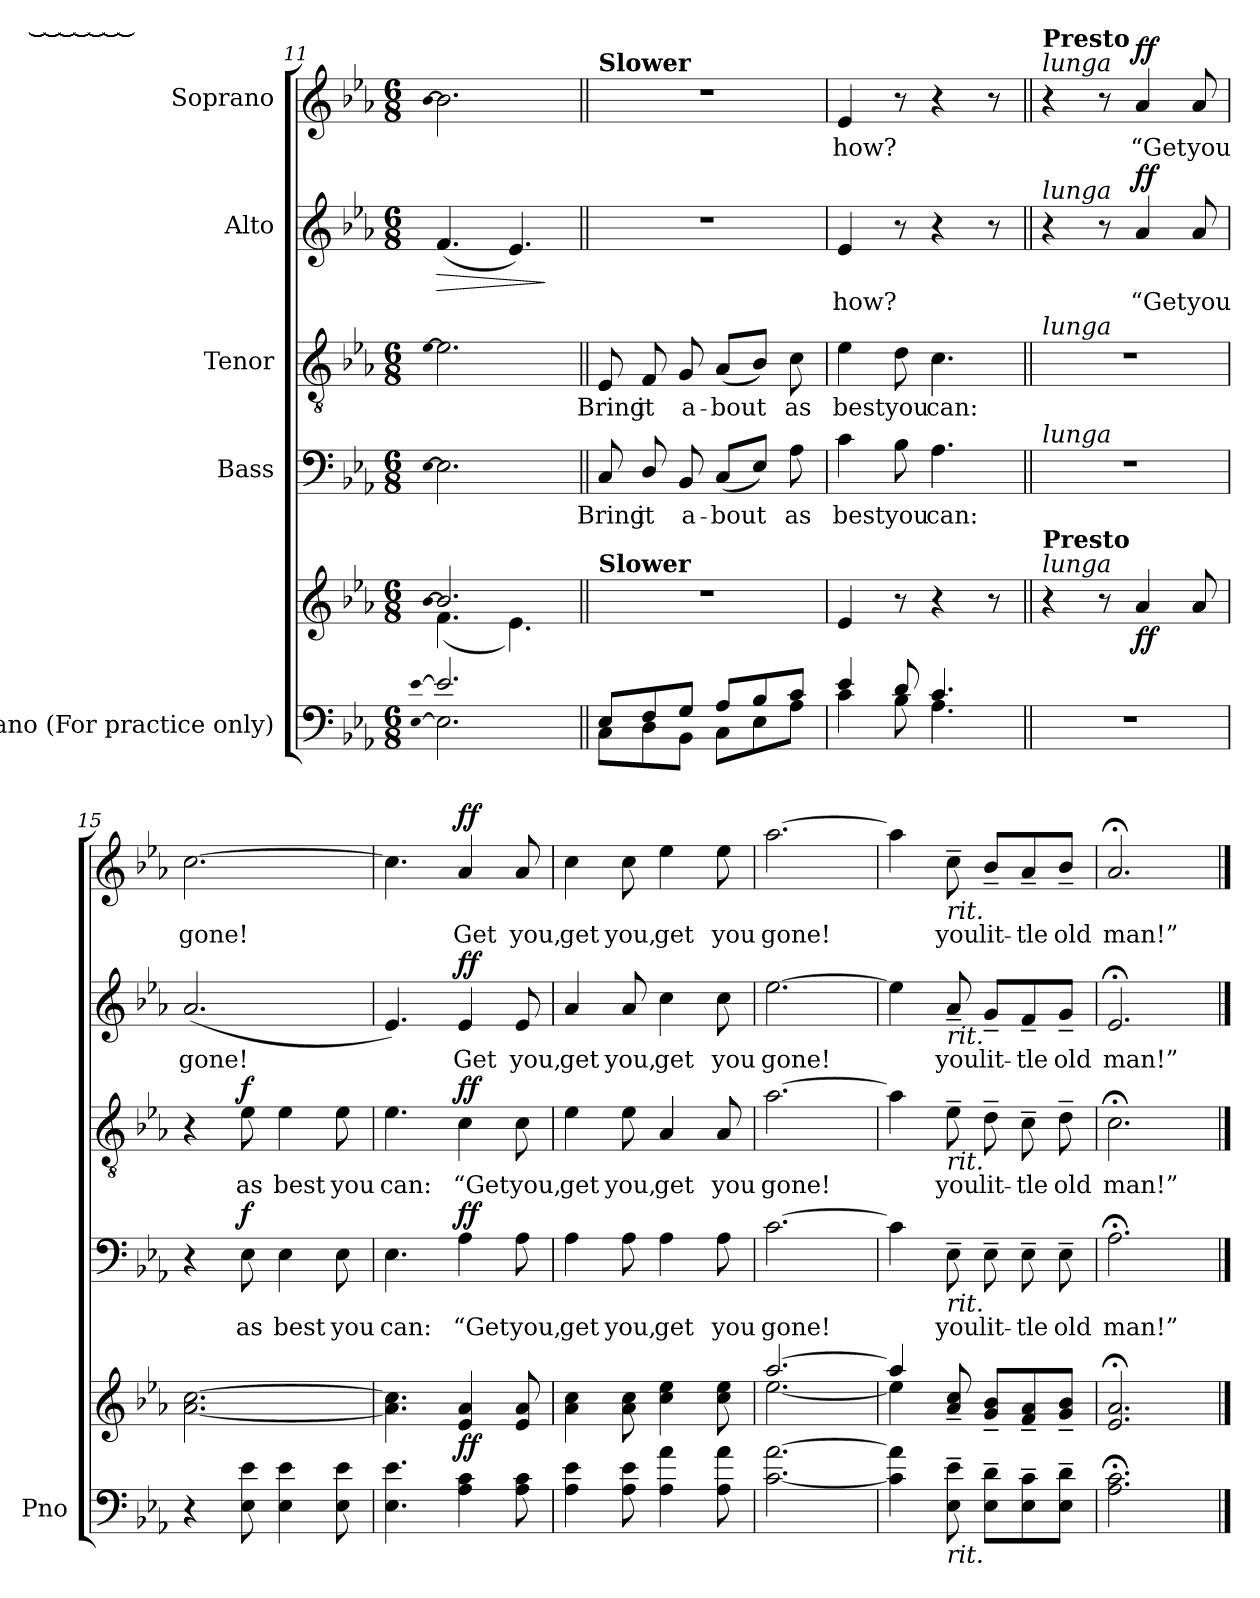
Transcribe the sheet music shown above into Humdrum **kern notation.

**kern	**kern	**dynam	**kern	**text	**dynam	**kern	**text	**dynam	**kern	**text	**dynam	**kern	**text	**dynam
*part5	*part5	*part5	*part4	*part4	*part4	*part3	*part3	*part3	*part2	*part2	*part2	*part1	*part1	*part1
*staff6	*staff5	*staff5/6	*staff4	*staff4	*staff4	*staff3	*staff3	*staff3	*staff2	*staff2	*staff2	*staff1	*staff1	*staff1
*I"Piano (For practice only)	*	*	*I"Bass	*	*	*I"Tenor	*	*	*I"Alto	*	*	*I"Soprano	*	*
*I'Pno	*	*	*	*	*	*	*	*	*	*	*	*	*	*
*clefF4	*clefG2	*	*clefF4	*	*	*clefGv2	*	*	*clefG2	*	*	*clefG2	*	*
*k[b-e-a-]	*k[b-e-a-]	*	*k[b-e-a-]	*	*	*k[b-e-a-]	*	*	*k[b-e-a-]	*	*	*k[b-e-a-]	*	*
*M6/8	*M6/8	*	*M6/8	*	*	*M6/8	*	*	*M6/8	*	*	*M6/8	*	*
=11	=11	=11	=11	=11	=11	=11	=11	=11	=11	=11	=11	=11	=11	=11
*^	*	*	*	*	*	*	*	*	*	*	*	*	*	*
[qe-	[qE-	[qb-	.	[qE-	.	.	[qe-	.	.	.	.	.	[qb-	.	.
*	*	*^	*	*	*	*	*	*	*	*	*	*	*	*	*
!	!	!	!	!	!	!LO:LY:b	!	!	!LO:LY:b	!	!	!LO:LY:b	!LO:HP:b	!	!LO:LY:b	!
2.e-/]	2.E-\]	2.b-/]	(4.f\	.	2.E-\]	________	.	2.e-\]	________	.	(4.f/	________	>	2.b-\]	________	.
.	.	.	4.e-\)	.	.	.	.	.	.	.	4.e-/)	.	.	.	.	.
*v	*v	*	*	*	*	*	*	*	*	*	*	*	*	*	*	*
*	*v	*v	*	*	*	*	*	*	*	*	*	*	*	*	*
.	.	.	.	.	.	.	.	.	.	.	]	.	.	.
!!LO:PB:g=z
=12||	=12||	=12||	=12||	=12||	=12||	=12||	=12||	=12||	=12||	=12||	=12||	=12||	=12||	=12||
*^	*	*	*	*	*	*	*	*	*	*	*	*	*	*
!	!	!	!	!	!	!	!	!	!	!	!	!	!LO:TX:a:B:t=Slower	!	!
!	!	!LO:TX:a:B:t=Slower	!	!	!	!	!	!	!	!	!	!	!	!	!
!	!	!	!	!	!LO:LY:b	!	!	!LO:LY:b	!	!	!	!	!	!	!
8E-/L	8C\L	2.r	.	8C/	Bring	.	8E-/	Bring	.	2.r	.	.	2.r	.	.
!	!	!	!	!	!LO:LY:b	!	!	!LO:LY:b	!	!	!	!	!	!	!
8F/	8D\	.	.	8D/	it	.	8F/	it	.	.	.	.	.	.	.
!	!	!	!	!	!LO:LY:b	!	!	!LO:LY:b	!	!	!	!	!	!	!
8G/J	8BB-\J	.	.	8BB-/	a-	.	8G/	a-	.	.	.	.	.	.	.
!	!	!	!	!	!LO:LY:b	!	!	!LO:LY:b	!	!	!	!	!	!	!
8A-/L	8C\L	.	.	(8C/L	-bout	.	(8A-/L	-bout	.	.	.	.	.	.	.
8B-/	8E-\	.	.	8E-/J)	.	.	8B-/J)	.	.	.	.	.	.	.	.
!	!	!	!	!	!LO:LY:b	!	!	!LO:LY:b	!	!	!	!	!	!	!
8c/J	8A-\J	.	.	8A-\	as	.	8c\	as	.	.	.	.	.	.	.
=13	=13	=13	=13	=13	=13	=13	=13	=13	=13	=13	=13	=13	=13	=13	=13
!	!	!	!	!	!LO:LY:b	!	!	!LO:LY:b	!	!	!LO:LY:b	!	!	!LO:LY:b	!
4e-/	4c\	4e-/	.	4c\	best	.	4e-\	best	.	4e-/	how?	.	4e-/	how?	.
!	!	!	!	!	!LO:LY:b	!	!	!LO:LY:b	!	!	!	!	!	!	!
8d/	8B-\	8r	.	8B-\	you	.	8d\	you	.	8r	.	.	8r	.	.
!	!	!	!	!	!LO:LY:b	!	!	!LO:LY:b	!	!	!	!	!	!	!
4.c/	4.A-\	4r	.	4.A-\	can:	.	4.c\	can:	.	4r	.	.	4r	.	.
.	.	8r	.	.	.	.	.	.	.	8r	.	.	8r	.	.
*v	*v	*	*	*	*	*	*	*	*	*	*	*	*	*	*
=14||	=14||	=14||	=14||	=14||	=14||	=14||	=14||	=14||	=14||	=14||	=14||	=14||	=14||	=14||
!	!	!	!	!	!	!	!	!	!	!	!	!LO:TX:a:i:t=lunga	!	!
!	!	!	!	!	!	!	!	!	!	!	!	!LO:TX:a:B:t=Presto	!	!
!	!	!	!	!	!	!	!	!	!LO:TX:a:i:t=lunga	!	!	!	!	!
!	!	!	!	!	!	!LO:TX:a:i:t=lunga	!	!	!	!	!	!	!	!
!	!	!	!LO:TX:a:i:t=lunga	!	!	!	!	!	!	!	!	!	!	!
!	!LO:TX:a:i:t=lunga	!	!	!	!	!	!	!	!	!	!	!	!	!
!	!LO:TX:a:B:t=Presto	!	!	!	!	!	!	!	!	!	!	!	!	!
2.r	4r	.	2.r	.	.	2.r	.	.	4r	.	.	4r	.	.
.	8r	.	.	.	.	.	.	.	8r	.	.	8r	.	.
!	!	!LO:DY:b	!	!	!	!	!	!	!	!LO:LY:b	!LO:DY:a	!	!LO:LY:b	!LO:DY:a
.	4a-/	ff	.	.	.	.	.	.	4a-/	“Get	ff	4a-/	“Get	ff
!	!	!	!	!	!	!	!	!	!	!LO:LY:b	!	!	!LO:LY:b	!
.	8a-/	.	.	.	.	.	.	.	8a-/	you	.	8a-/	you	.
=15	=15	=15	=15	=15	=15	=15	=15	=15	=15	=15	=15	=15	=15	=15
!	!	!	!	!	!	!	!	!	!	!LO:LY:b	!	!	!LO:LY:b	!
4r	[2.a-\ [2.cc\	.	4r	.	.	4r	.	.	(2.a-/	gone!	.	[2.cc\	gone!	.
!	!	!	!	!LO:LY:b	!LO:DY:a	!	!LO:LY:b	!LO:DY:a	!	!	!	!	!	!
8E-\ 8e-\	.	.	8E-\	as	f	8e-\	as	f	.	.	.	.	.	.
!	!	!	!	!LO:LY:b	!	!	!LO:LY:b	!	!	!	!	!	!	!
4E-\ 4e-\	.	.	4E-\	best	.	4e-\	best	.	.	.	.	.	.	.
!	!	!	!	!LO:LY:b	!	!	!LO:LY:b	!	!	!	!	!	!	!
8E-\ 8e-\	.	.	8E-\	you	.	8e-\	you	.	.	.	.	.	.	.
!!LO:LB:g=z
=16	=16	=16	=16	=16	=16	=16	=16	=16	=16	=16	=16	=16	=16	=16
!	!	!	!	!LO:LY:b	!	!	!LO:LY:b	!	!	!	!	!	!	!
4.E-\ 4.e-\	4.a-\] 4.cc\]	.	4.E-\	can:	.	4.e-\	can:	.	4.e-/)	.	.	4.cc\]	.	.
!	!	!LO:DY:b	!	!LO:LY:b	!LO:DY:a	!	!LO:LY:b	!LO:DY:a	!	!LO:LY:b	!LO:DY:a	!	!LO:LY:b	!LO:DY:a
4A-\ 4c\	4e-/ 4a-/	ff	4A-\	“Get	ff	4c\	“Get	ff	4e-/	Get	ff	4a-/	Get	ff
!	!	!	!	!LO:LY:b	!	!	!LO:LY:b	!	!	!LO:LY:b	!	!	!LO:LY:b	!
8A-\ 8c\	8e-/ 8a-/	.	8A-\	you,	.	8c\	you,	.	8e-/	you,	.	8a-/	you,	.
=17	=17	=17	=17	=17	=17	=17	=17	=17	=17	=17	=17	=17	=17	=17
!	!	!	!	!LO:LY:b	!	!	!LO:LY:b	!	!	!LO:LY:b	!	!	!LO:LY:b	!
4A-\ 4e-\	4a-\ 4cc\	.	4A-\	get	.	4e-\	get	.	4a-/	get	.	4cc\	get	.
!	!	!	!	!LO:LY:b	!	!	!LO:LY:b	!	!	!LO:LY:b	!	!	!LO:LY:b	!
8A-\ 8e-\	8a-\ 8cc\	.	8A-\	you,	.	8e-\	you,	.	8a-/	you,	.	8cc\	you,	.
!	!	!	!	!LO:LY:b	!	!	!LO:LY:b	!	!	!LO:LY:b	!	!	!LO:LY:b	!
4A-\ 4a-\	4cc\ 4ee-\	.	4A-\	get	.	4A-/	get	.	4cc\	get	.	4ee-\	get	.
!	!	!	!	!LO:LY:b	!	!	!LO:LY:b	!	!	!LO:LY:b	!	!	!LO:LY:b	!
8A-\ 8a-\	8cc\ 8ee-\	.	8A-\	you	.	8A-/	you	.	8cc\	you	.	8ee-\	you	.
=18	=18	=18	=18	=18	=18	=18	=18	=18	=18	=18	=18	=18	=18	=18
*	*^	*	*	*	*	*	*	*	*	*	*	*	*	*
!	!	!	!	!	!LO:LY:b	!	!	!LO:LY:b	!	!	!LO:LY:b	!	!	!LO:LY:b	!
[2.c\ [2.a-\	[2.aa-/	[2.ee-\	.	[2.c\	gone!	.	[2.a-\	gone!	.	[2.ee-\	gone!	.	[2.aa-\	gone!	.
=19	=19	=19	=19	=19	=19	=19	=19	=19	=19	=19	=19	=19	=19	=19	=19
4c\] 4a-\]	4aa-/]	4ee-\]	.	4c\]	.	.	4a-\]	.	.	4ee-\]	.	.	4aa-\]	.	.
!	!	!	!	!	!	!	!	!	!	!	!	!	!LO:TX:b:i:t=rit.	!	!
!	!	!	!	!	!	!	!	!	!	!LO:TX:b:i:t=rit.	!	!	!	!	!
!	!	!	!	!	!	!	!LO:TX:b:i:t=rit.	!	!	!	!	!	!	!	!
!	!	!	!	!LO:TX:b:i:t=rit.	!	!	!	!	!	!	!	!	!	!	!
!LO:TX:b:i:t=rit.	!	!	!	!	!	!	!	!	!	!	!	!	!	!	!
!	!	!	!	!	!LO:LY:b	!	!	!LO:LY:b	!	!	!LO:LY:b	!	!	!LO:LY:b	!
8E-\~ 8e-\~	8a-/~> 8cc/~>	2ryy	.	8E-~\	you	.	8e-~\	you	.	8a-~>/	you	.	8cc~\	you	.
!	!	!	!	!	!LO:LY:b	!	!	!LO:LY:b	!	!	!LO:LY:b	!	!	!LO:LY:b	!
8E-\~ 8d\~L	8g/~> 8b-/~>L	.	.	8E-~>\	lit-	.	8d~>\	lit-	.	8g~>/L	lit-	.	8b-~>/L	lit-	.
!	!	!	!	!	!LO:LY:b	!	!	!LO:LY:b	!	!	!LO:LY:b	!	!	!LO:LY:b	!
8E-\~ 8c\~	8f/~> 8a-/~>	.	.	8E-~>\	-tle	.	8c~>\	-tle	.	8f~>/	-tle	.	8a-~>/	-tle	.
!	!	!	!	!	!LO:LY:b	!	!	!LO:LY:b	!	!	!LO:LY:b	!	!	!LO:LY:b	!
8E-\~ 8d\~J	8g/~> 8b-/~>J	.	.	8E-~>\	old	.	8d~>\	old	.	8g~>/J	old	.	8b-~>/J	old	.
*	*v	*v	*	*	*	*	*	*	*	*	*	*	*	*	*
=20	=20	=20	=20	=20	=20	=20	=20	=20	=20	=20	=20	=20	=20	=20
!	!	!	!	!LO:LY:b	!LO:DY:a	!	!LO:LY:b	!	!	!LO:LY:b	!	!	!LO:LY:b	!
!	!	!	!	!	!LO:DY:n=1:a	!	!	!LO:DY:a	!	!	!	!	!	!
!	!	!	!	!	!	!	!	!LO:DY:n=1:a	!	!	!LO:DY:a	!	!	!
!	!	!	!	!	!	!	!	!	!	!	!LO:DY:n=1:a	!	!	!LO:DY:a
!	!	!	!	!	!	!	!	!	!	!	!	!	!	!LO:DY:n=1:a
2.A-\;< 2.c\;<	2.e-/;< 2.a-/;<	.	2.A-;<\	man!”	other-dynamics ff	2.c;<\	man!”	other-dynamics ff	2.e-;</	man!”	other-dynamics ff	2.a-;</	man!”	other-dynamics ff
==	==	==	==	==	==	==	==	==	==	==	==	==	==	==
*-	*-	*-	*-	*-	*-	*-	*-	*-	*-	*-	*-	*-	*-	*-
